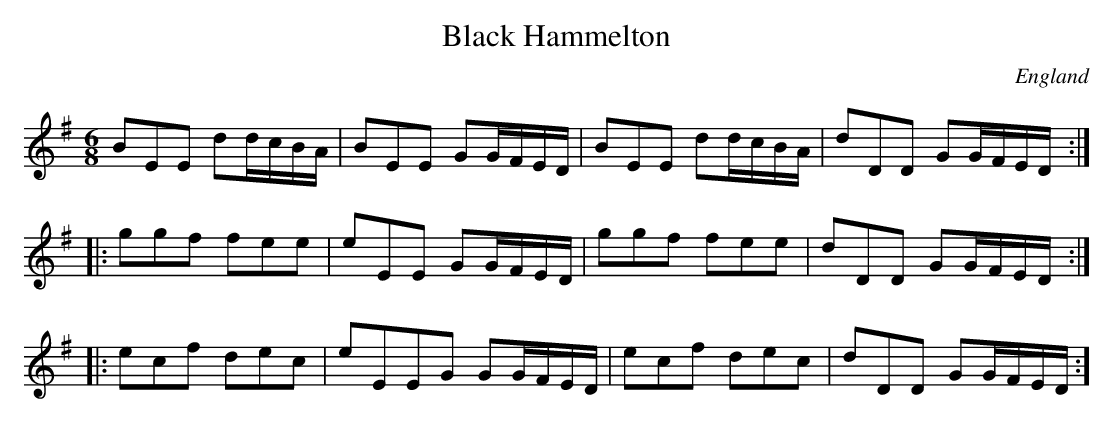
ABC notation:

X:1
T:Black Hammelton
O:England
M:6/8
K:G
BEE dd/c/B/A/ | BEE GG/F/E/D/ | BEE dd/c/B/A/ | dDD GG/F/E/D/ ::
ggf fee | eEE GG/F/E/D/ | ggf fee | dDD GG/F/E/D/ ::
ecf dec | eEEG GG/F/E/D/ | ecf dec | dDD GG/F/E/D/ :]
